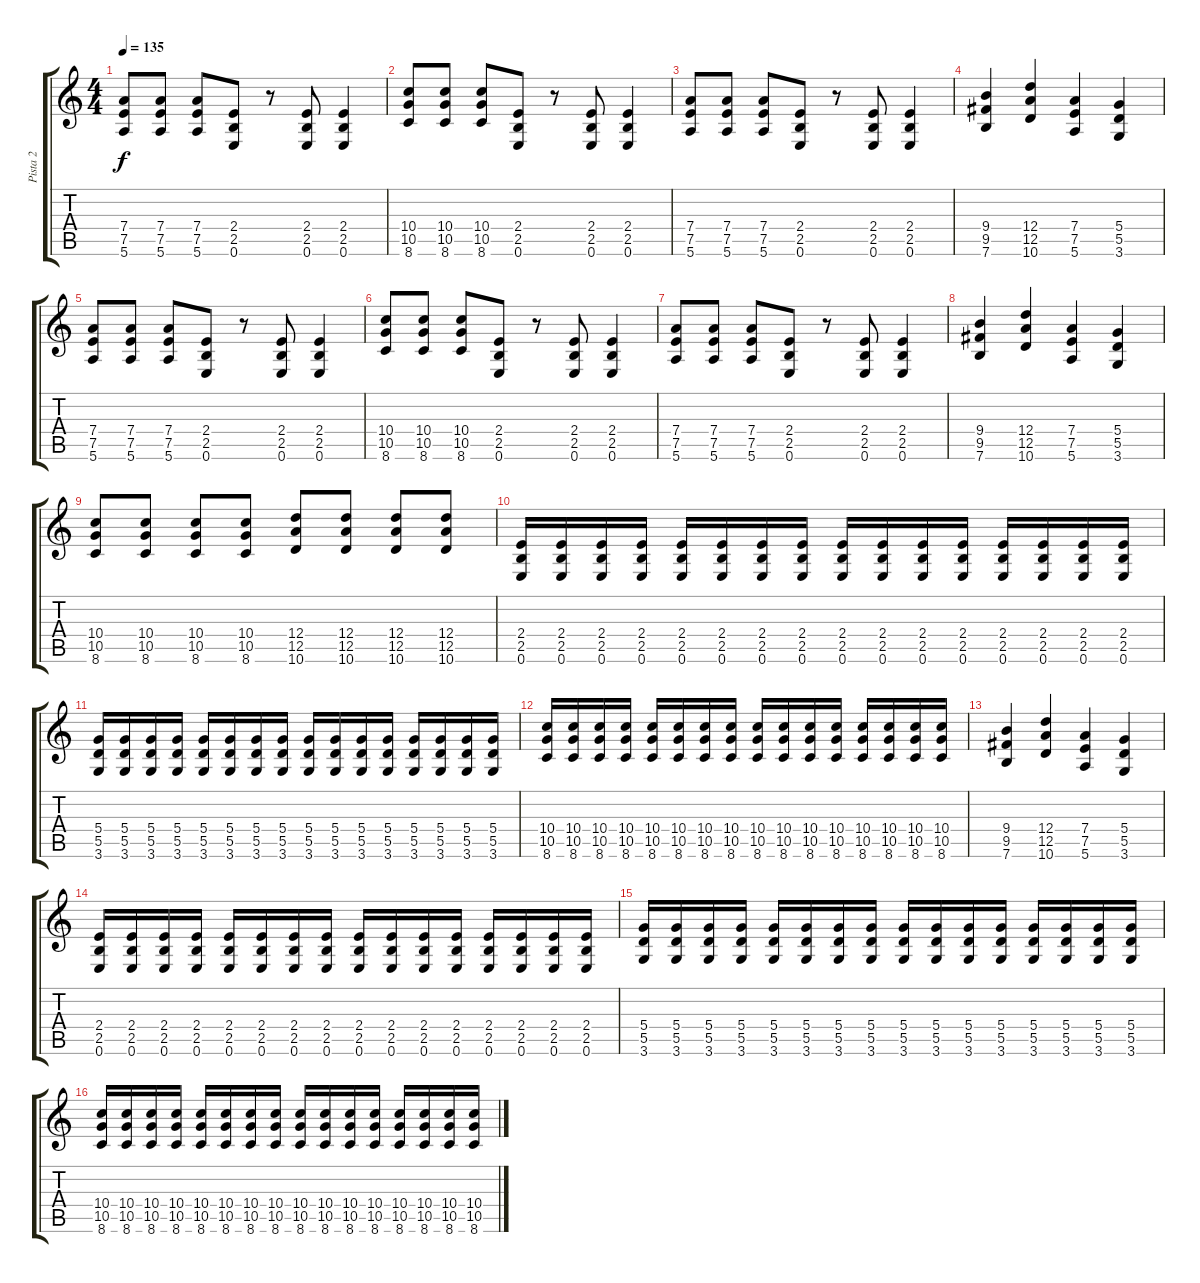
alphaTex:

\track ("Pista 2" "Pista 2") {instrument overdrivenguitar}
\staff {score tabs}
\tuning (E4 B3 G3 D3 A2 E2) {hide}
\ts (4 4)
\tempo 135
\clef g2
\ks c
(7.4 7.5 5.6).8{dy f} (7.4 7.5 5.6).8 (7.4 7.5 5.6).8 (2.4 2.5 0.6).8 r.8 (2.4 2.5 0.6).8 (2.4 2.5 0.6).4 |
(10.4 10.5 8.6).8 (10.4 10.5 8.6).8 (10.4 10.5 8.6).8 (2.4 2.5 0.6).8 r.8 (2.4 2.5 0.6).8 (2.4 2.5 0.6).4 |
(7.4 7.5 5.6).8 (7.4 7.5 5.6).8 (7.4 7.5 5.6).8 (2.4 2.5 0.6).8 r.8 (2.4 2.5 0.6).8 (2.4 2.5 0.6).4 |
(9.4 9.5 7.6).4 (12.4 12.5 10.6).4 (7.4 7.5 5.6).4 (5.4 5.5 3.6).4 |
(7.4 7.5 5.6).8 (7.4 7.5 5.6).8 (7.4 7.5 5.6).8 (2.4 2.5 0.6).8 r.8 (2.4 2.5 0.6).8 (2.4 2.5 0.6).4 |
(10.4 10.5 8.6).8 (10.4 10.5 8.6).8 (10.4 10.5 8.6).8 (2.4 2.5 0.6).8 r.8 (2.4 2.5 0.6).8 (2.4 2.5 0.6).4 |
(7.4 7.5 5.6).8 (7.4 7.5 5.6).8 (7.4 7.5 5.6).8 (2.4 2.5 0.6).8 r.8 (2.4 2.5 0.6).8 (2.4 2.5 0.6).4 |
(9.4 9.5 7.6).4 (12.4 12.5 10.6).4 (7.4 7.5 5.6).4 (5.4 5.5 3.6).4 |
(10.4 10.5 8.6).8 (10.4 10.5 8.6).8 (10.4 10.5 8.6).8 (10.4 10.5 8.6).8 (12.4 12.5 10.6).8 (12.4 12.5 10.6).8 (12.4 12.5 10.6).8 (12.4 12.5 10.6).8 |
(2.4 2.5 0.6).16 (2.4 2.5 0.6).16 (2.4 2.5 0.6).16 (2.4 2.5 0.6).16 (2.4 2.5 0.6).16 (2.4 2.5 0.6).16 (2.4 2.5 0.6).16 (2.4 2.5 0.6).16 (2.4 2.5 0.6).16 (2.4 2.5 0.6).16 (2.4 2.5 0.6).16 (2.4 2.5 0.6).16 (2.4 2.5 0.6).16 (2.4 2.5 0.6).16 (2.4 2.5 0.6).16 (2.4 2.5 0.6).16 |
(5.4 5.5 3.6).16 (5.4 5.5 3.6).16 (5.4 5.5 3.6).16 (5.4 5.5 3.6).16 (5.4 5.5 3.6).16 (5.4 5.5 3.6).16 (5.4 5.5 3.6).16 (5.4 5.5 3.6).16 (5.4 5.5 3.6).16 (5.4 5.5 3.6).16 (5.4 5.5 3.6).16 (5.4 5.5 3.6).16 (5.4 5.5 3.6).16 (5.4 5.5 3.6).16 (5.4 5.5 3.6).16 (5.4 5.5 3.6).16 |
(10.4 10.5 8.6).16 (10.4 10.5 8.6).16 (10.4 10.5 8.6).16 (10.4 10.5 8.6).16 (10.4 10.5 8.6).16 (10.4 10.5 8.6).16 (10.4 10.5 8.6).16 (10.4 10.5 8.6).16 (10.4 10.5 8.6).16 (10.4 10.5 8.6).16 (10.4 10.5 8.6).16 (10.4 10.5 8.6).16 (10.4 10.5 8.6).16 (10.4 10.5 8.6).16 (10.4 10.5 8.6).16 (10.4 10.5 8.6).16 |
(9.4 9.5 7.6).4 (12.4 12.5 10.6).4 (7.4 7.5 5.6).4 (5.4 5.5 3.6).4 |
(2.4 2.5 0.6).16 (2.4 2.5 0.6).16 (2.4 2.5 0.6).16 (2.4 2.5 0.6).16 (2.4 2.5 0.6).16 (2.4 2.5 0.6).16 (2.4 2.5 0.6).16 (2.4 2.5 0.6).16 (2.4 2.5 0.6).16 (2.4 2.5 0.6).16 (2.4 2.5 0.6).16 (2.4 2.5 0.6).16 (2.4 2.5 0.6).16 (2.4 2.5 0.6).16 (2.4 2.5 0.6).16 (2.4 2.5 0.6).16 |
(5.4 5.5 3.6).16 (5.4 5.5 3.6).16 (5.4 5.5 3.6).16 (5.4 5.5 3.6).16 (5.4 5.5 3.6).16 (5.4 5.5 3.6).16 (5.4 5.5 3.6).16 (5.4 5.5 3.6).16 (5.4 5.5 3.6).16 (5.4 5.5 3.6).16 (5.4 5.5 3.6).16 (5.4 5.5 3.6).16 (5.4 5.5 3.6).16 (5.4 5.5 3.6).16 (5.4 5.5 3.6).16 (5.4 5.5 3.6).16 |
(10.4 10.5 8.6).16 (10.4 10.5 8.6).16 (10.4 10.5 8.6).16 (10.4 10.5 8.6).16 (10.4 10.5 8.6).16 (10.4 10.5 8.6).16 (10.4 10.5 8.6).16 (10.4 10.5 8.6).16 (10.4 10.5 8.6).16 (10.4 10.5 8.6).16 (10.4 10.5 8.6).16 (10.4 10.5 8.6).16 (10.4 10.5 8.6).16 (10.4 10.5 8.6).16 (10.4 10.5 8.6).16 (10.4 10.5 8.6).16
